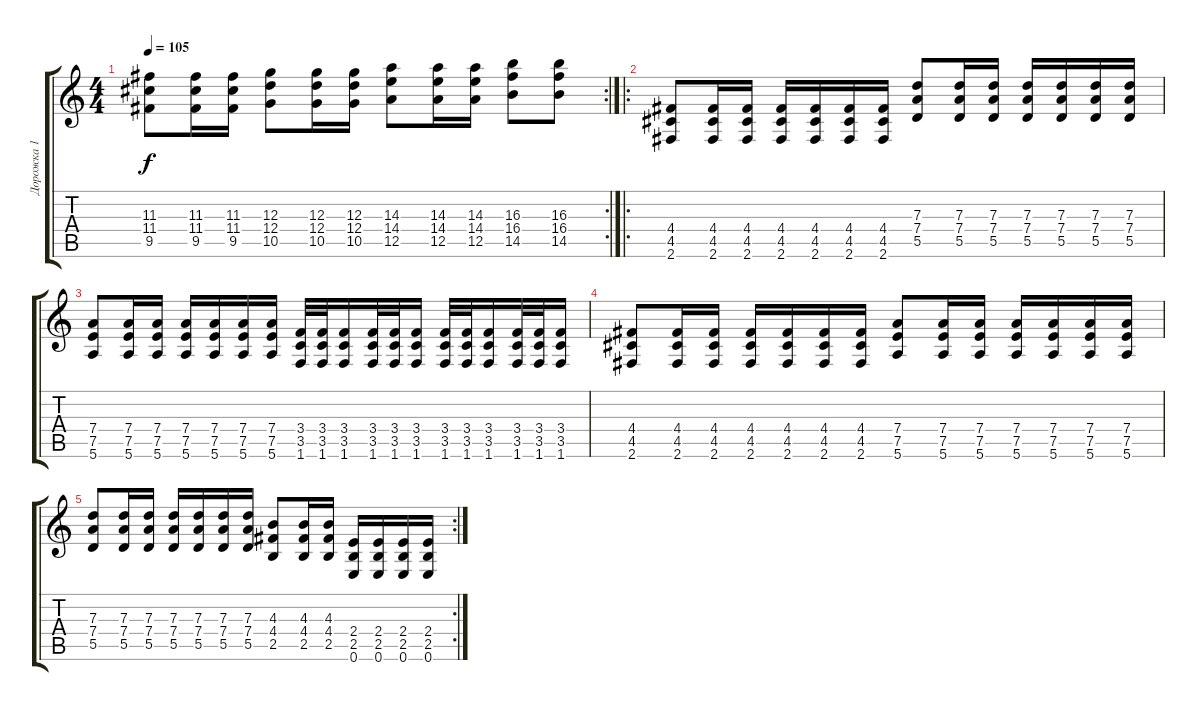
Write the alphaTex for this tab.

\track ("Дорожка 1" "Дорожка 1") {instrument overdrivenguitar}
\staff {score tabs}
\tuning (E4 B3 G3 D3 A2 E2) {hide}
\rc 2
\ts (4 4)
\tempo 105
\clef g2
\ks c
(11.3 11.4 9.5).8{dy f} (11.3 11.4 9.5).16 (11.3 11.4 9.5).16 (12.3 12.4 10.5).8 (12.3 12.4 10.5).16 (12.3 12.4 10.5).16 (14.3 14.4 12.5).8 (14.3 14.4 12.5).16 (14.3 14.4 12.5).16 (16.3 16.4 14.5).8 (16.3 16.4 14.5).8 |
\ro
(4.4 4.5 2.6).8 (4.4 4.5 2.6).16 (4.4 4.5 2.6).16 (4.4 4.5 2.6).16 (4.4 4.5 2.6).16 (4.4 4.5 2.6).16 (4.4 4.5 2.6).16 (7.3 7.4 5.5).8 (7.3 7.4 5.5).16 (7.3 7.4 5.5).16 (7.3 7.4 5.5).16 (7.3 7.4 5.5).16 (7.3 7.4 5.5).16 (7.3 7.4 5.5).16 |
(7.4 7.5 5.6).8 (7.4 7.5 5.6).16 (7.4 7.5 5.6).16 (7.4 7.5 5.6).16 (7.4 7.5 5.6).16 (7.4 7.5 5.6).16 (7.4 7.5 5.6).16 (3.4 3.5 1.6).32 (3.4 3.5 1.6).32 (3.4 3.5 1.6).16 (3.4 3.5 1.6).32 (3.4 3.5 1.6).32 (3.4 3.5 1.6).16 (3.4 3.5 1.6).32 (3.4 3.5 1.6).32 (3.4 3.5 1.6).16 (3.4 3.5 1.6).32 (3.4 3.5 1.6).32 (3.4 3.5 1.6).16 |
(4.4 4.5 2.6).8 (4.4 4.5 2.6).16 (4.4 4.5 2.6).16 (4.4 4.5 2.6).16 (4.4 4.5 2.6).16 (4.4 4.5 2.6).16 (4.4 4.5 2.6).16 (7.4 7.5 5.6).8 (7.4 7.5 5.6).16 (7.4 7.5 5.6).16 (7.4 7.5 5.6).16 (7.4 7.5 5.6).16 (7.4 7.5 5.6).16 (7.4 7.5 5.6).16 |
\rc 2
(7.3 7.4 5.5).8 (7.3 7.4 5.5).16 (7.3 7.4 5.5).16 (7.3 7.4 5.5).16 (7.3 7.4 5.5).16 (7.3 7.4 5.5).16 (7.3 7.4 5.5).16 (4.3 4.4 2.5).8 (4.3 4.4 2.5).16 (4.3 4.4 2.5).16 (2.4 2.5 0.6).16 (2.4 2.5 0.6).16 (2.4 2.5 0.6).16 (2.4 2.5 0.6).16
